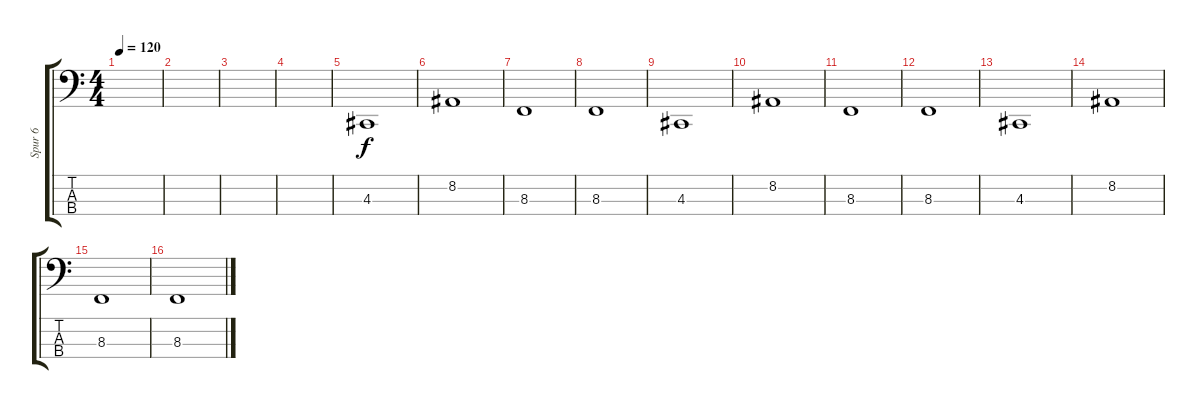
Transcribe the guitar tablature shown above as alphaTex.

\track ("Spur 6" "Spur 6") {instrument lead2sawtooth}
\staff {score tabs}
\tuning (G2 D2 A1 E1) {hide}
\ts (4 4)
\tempo 120
\clef f4
\ks c
|
|
|
|
4.3.1 |
8.2.1 |
8.3.1 |
8.3.1 |
4.3.1 |
8.2.1 |
8.3.1 |
8.3.1 |
4.3.1 |
8.2.1 |
8.3.1 |
8.3.1
